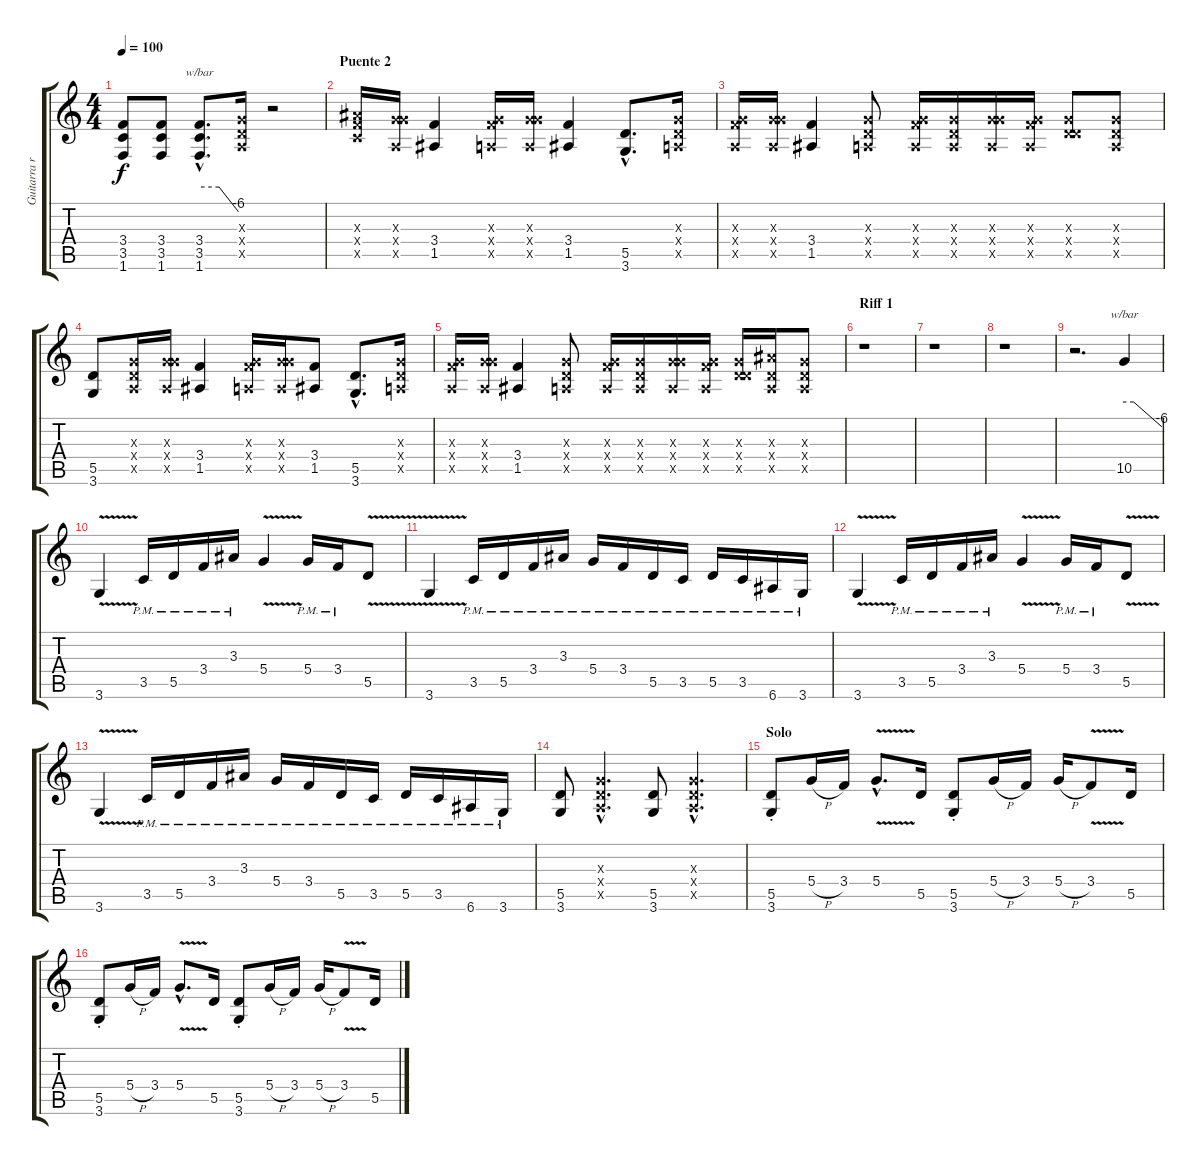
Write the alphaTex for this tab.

\track ("Guitarra rítmica" "Guitarra r") {instrument distortionguitar}
\staff {score tabs}
\tuning (E4 B3 G3 D3 A2 E2) {hide}
\ts (4 4)
\tempo 100
\clef g2
\ks c
(3.4 3.5 1.6).8{dy f} (3.4 3.5 1.6).8 (3.4{hac} 3.5{hac} 1.6{hac}).8{d tbe (custom default 0 0 30 0 60 -24)} (0.3{x} 0.4{x} 0.5{x}).16 r.2 |
\section ("" "Puente 2")
(3.3{x} 3.4{x} 3.5{x}).16 (0.3{x} 5.4{x} 0.5{x}).16 (3.4 1.5).4 (0.3{x} 3.4{x} 0.5{x}).16 (0.3{x} 5.4{x} 0.5{x}).16 (3.4 1.5).4 (5.5{hac} 3.6{hac}).8{d} (0.3{x} 0.4{x} 0.5{x}).16 |
(0.3{x} 3.4{x} 0.5{x}).16 (0.3{x} 5.4{x} 0.5{x}).16 (3.4 1.5).4 (0.3{x} 0.4{x} 0.5{x}).8 (0.3{x} 3.4{x} 0.5{x}).16 (0.3{x} 0.4{x} 0.5{x}).16 (0.3{x} 5.4{x} 0.5{x}).16 (0.3{x} 3.4{x} 0.5{x}).16 (0.3{x} 0.4{x} 5.5{x}).8 (0.3{x} 0.4{x} 0.5{x}).8 |
(5.5 3.6).8 (0.3{x} 0.4{x} 0.5{x}).16 (0.3{x} 5.4{x} 0.5{x}).16 (3.4 1.5).4 (0.3{x} 3.4{x} 0.5{x}).16 (0.3{x} 5.4{x} 0.5{x}).16 (3.4 1.5).8 (5.5{hac} 3.6{hac}).8{d} (0.3{x} 0.4{x} 0.5{x}).16 |
(0.3{x} 3.4{x} 0.5{x}).16 (0.3{x} 5.4{x} 0.5{x}).16 (3.4 1.5).4 (0.3{x} 0.4{x} 0.5{x}).8 (0.3{x} 3.4{x} 0.5{x}).16 (0.3{x} 0.4{x} 0.5{x}).16 (0.3{x} 5.4{x} 0.5{x}).16 (0.3{x} 3.4{x} 0.5{x}).16 (0.3{x} 0.4{x} 5.5{x}).16 (3.3{x} 0.4{x} 0.5{x}).16 (0.3{x} 0.4{x} 0.5{x}).8 |
\section ("" "Riff 1")
r.1 |
r.1 |
r.1 |
r.2{d} 10.5.4{tbe (custom default 0 0 15 0 60 -24)} |
3.6{v}.4 3.5{pm}.16 5.5{pm}.16 3.4{pm}.16 3.3{pm}.16 5.4{v}.4 5.4{pm}.16 3.4{pm}.16 5.5{v}.8 |
3.6{v}.4 3.5{pm}.16 5.5{pm}.16 3.4{pm}.16 3.3{pm}.16 5.4{pm}.16 3.4{pm}.16 5.5{pm}.16 3.5{pm}.16 5.5{pm}.16 3.5{pm}.16 6.6{pm}.16 3.6{pm}.16 |
3.6{v}.4 3.5{pm}.16 5.5{pm}.16 3.4{pm}.16 3.3{pm}.16 5.4{v}.4 5.4{pm}.16 3.4{pm}.16 5.5{v}.8 |
3.6{v}.4 3.5{pm}.16 5.5{pm}.16 3.4{pm}.16 3.3{pm}.16 5.4{pm}.16 3.4{pm}.16 5.5{pm}.16 3.5{pm}.16 5.5{pm}.16 3.5{pm}.16 6.6{pm}.16 3.6{pm}.16 |
(5.5 3.6).8 (0.3{hac x} 0.4{hac x} 0.5{hac x}).4{d} (5.5 3.6).8 (0.3{hac x} 0.4{hac x} 0.5{hac x}).4{d} |
\section ("" "Solo")
(5.5{st} 3.6{st}).8 5.4{h}.16 3.4.16 5.4{v hac}.8{d} 5.5.16 (5.5{st} 3.6{st}).8 5.4{h}.16 3.4.16 5.4{h}.16 3.4{v}.8 5.5.16 |
(5.5{st} 3.6{st}).8 5.4{h}.16 3.4.16 5.4{v hac}.8{d} 5.5.16 (5.5{st} 3.6{st}).8 5.4{h}.16 3.4.16 5.4{h}.16 3.4{v}.8 5.5.16
